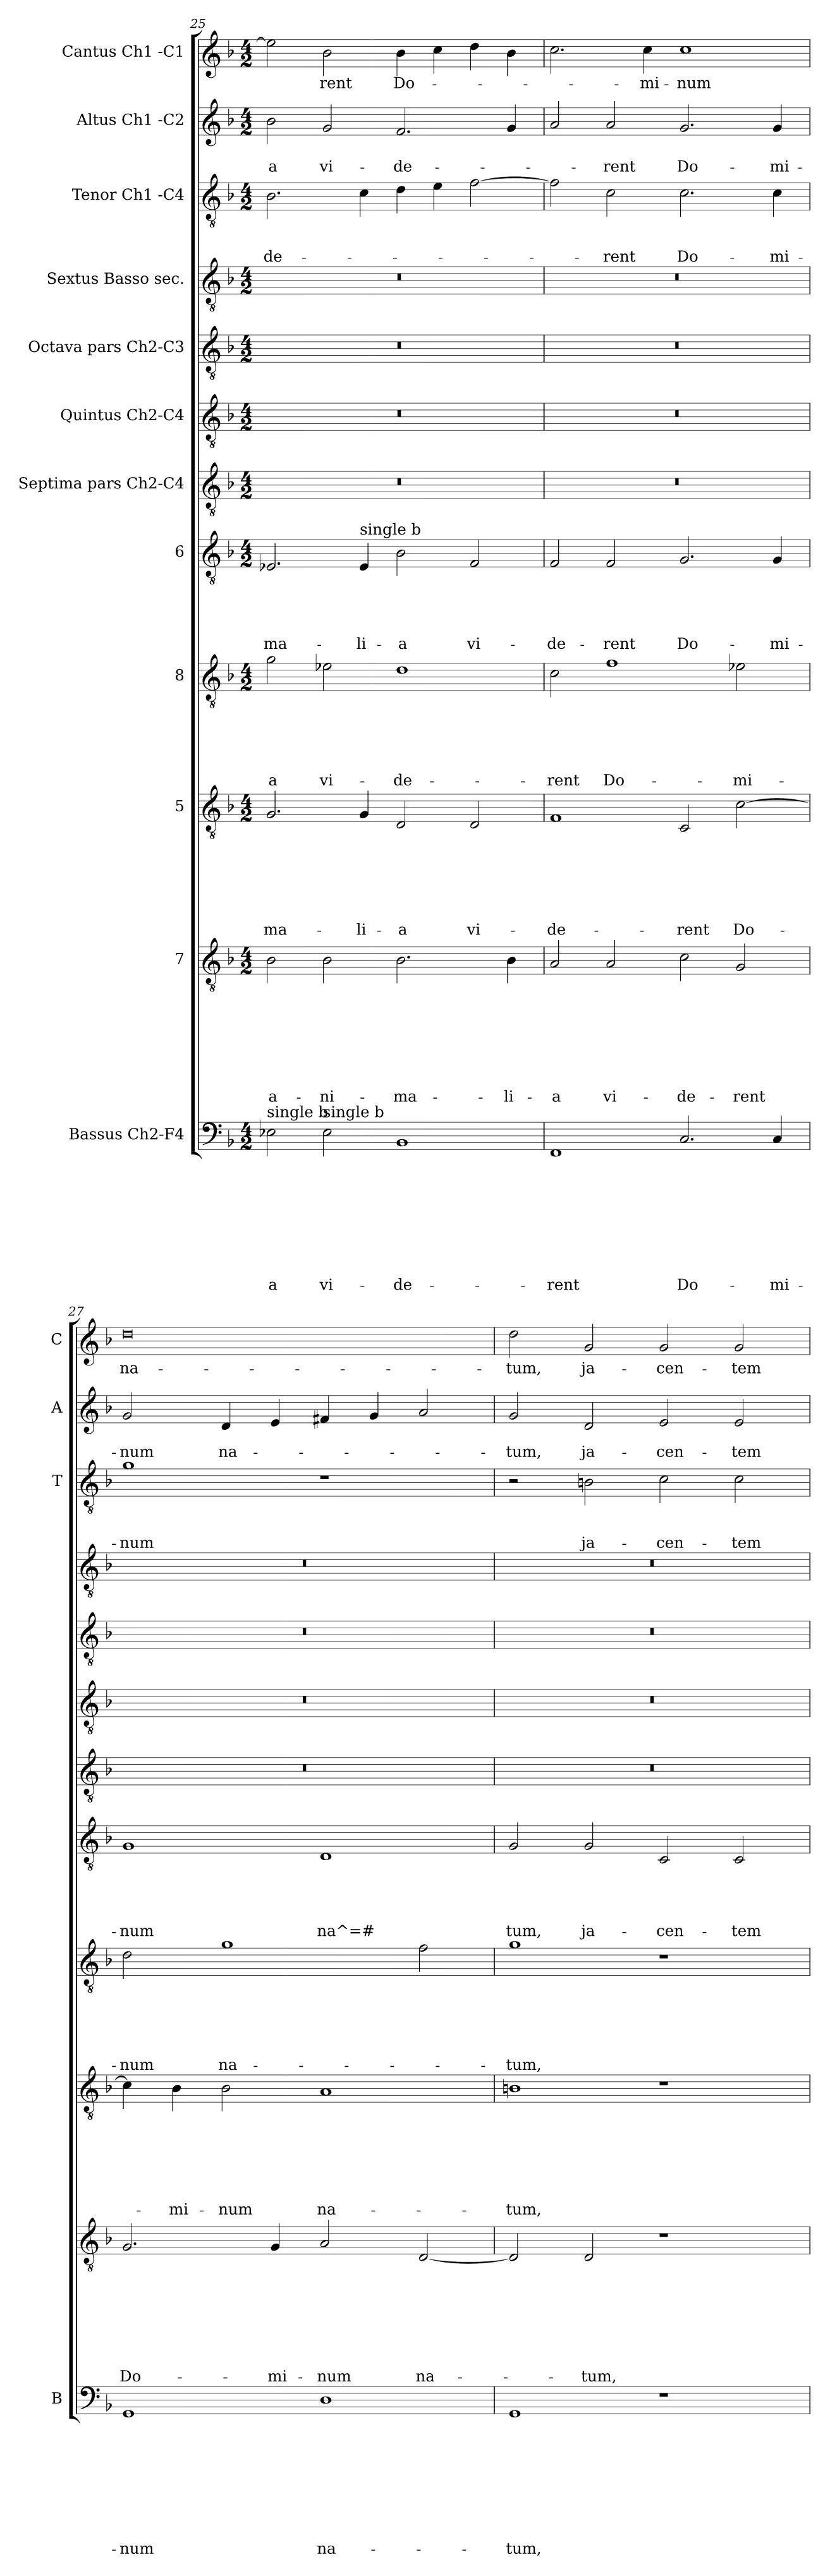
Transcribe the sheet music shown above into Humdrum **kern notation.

**kern	**text	**text	**text	**text	**text	**text	**text	**text	**text	**kern	**text	**text	**text	**text	**text	**text	**text	**text	**kern	**text	**text	**text	**text	**text	**text	**text	**kern	**text	**text	**text	**text	**text	**text	**kern	**text	**text	**text	**text	**text	**kern	**kern	**kern	**kern	**kern	**text	**text	**text	**kern	**text	**text	**kern	**text
*part12	*part12	*part12	*part12	*part12	*part12	*part12	*part12	*part12	*part12	*part11	*part11	*part11	*part11	*part11	*part11	*part11	*part11	*part11	*part10	*part10	*part10	*part10	*part10	*part10	*part10	*part10	*part9	*part9	*part9	*part9	*part9	*part9	*part9	*part8	*part8	*part8	*part8	*part8	*part8	*part7	*part6	*part5	*part4	*part3	*part3	*part3	*part3	*part2	*part2	*part2	*part1	*part1
*staff12	*staff12	*staff12	*staff12	*staff12	*staff12	*staff12	*staff12	*staff12	*staff12	*staff11	*staff11	*staff11	*staff11	*staff11	*staff11	*staff11	*staff11	*staff11	*staff10	*staff10	*staff10	*staff10	*staff10	*staff10	*staff10	*staff10	*staff9	*staff9	*staff9	*staff9	*staff9	*staff9	*staff9	*staff8	*staff8	*staff8	*staff8	*staff8	*staff8	*staff7	*staff6	*staff5	*staff4	*staff3	*staff3	*staff3	*staff3	*staff2	*staff2	*staff2	*staff1	*staff1
*I"Bassus Ch2-F4	*	*	*	*	*	*	*	*	*	*I"7	*	*	*	*	*	*	*	*	*I"5	*	*	*	*	*	*	*	*I"8	*	*	*	*	*	*	*I"6	*	*	*	*	*	*I"Septima pars Ch2-C4	*I"Quintus Ch2-C4	*I"Octava pars Ch2-C3	*I"Sextus Basso sec.	*I"Tenor Ch1 -C4	*	*	*	*I"Altus Ch1 -C2	*	*	*I"Cantus Ch1 -C1	*
*I'B	*	*	*	*	*	*	*	*	*	*	*	*	*	*	*	*	*	*	*	*	*	*	*	*	*	*	*	*	*	*	*	*	*	*	*	*	*	*	*	*	*	*	*	*I'T	*	*	*	*I'A	*	*	*I'C	*
*clefF4	*	*	*	*	*	*	*	*	*	*clefGv2	*	*	*	*	*	*	*	*	*clefGv2	*	*	*	*	*	*	*	*clefGv2	*	*	*	*	*	*	*clefGv2	*	*	*	*	*	*clefGv2	*clefGv2	*clefGv2	*clefGv2	*clefGv2	*	*	*	*clefG2	*	*	*clefG2	*
*k[b-]	*	*	*	*	*	*	*	*	*	*k[b-]	*	*	*	*	*	*	*	*	*k[b-]	*	*	*	*	*	*	*	*k[b-]	*	*	*	*	*	*	*k[b-]	*	*	*	*	*	*k[b-]	*k[b-]	*k[b-]	*k[b-]	*k[b-]	*	*	*	*k[b-]	*	*	*k[b-]	*
*F:	*	*	*	*	*	*	*	*	*	*F:	*	*	*	*	*	*	*	*	*F:	*	*	*	*	*	*	*	*F:	*	*	*	*	*	*	*F:	*	*	*	*	*	*F:	*F:	*F:	*F:	*F:	*	*	*	*F:	*	*	*F:	*
*M4/2	*	*	*	*	*	*	*	*	*	*M4/2	*	*	*	*	*	*	*	*	*M4/2	*	*	*	*	*	*	*	*M4/2	*	*	*	*	*	*	*M4/2	*	*	*	*	*	*M4/2	*M4/2	*M4/2	*M4/2	*M4/2	*	*	*	*M4/2	*	*	*M4/2	*
=25	=25	=25	=25	=25	=25	=25	=25	=25	=25	=25	=25	=25	=25	=25	=25	=25	=25	=25	=25	=25	=25	=25	=25	=25	=25	=25	=25	=25	=25	=25	=25	=25	=25	=25	=25	=25	=25	=25	=25	=25	=25	=25	=25	=25	=25	=25	=25	=25	=25	=25	=25	=25
!LO:TX:a:t=single b	!	!	!	!	!	!	!	!	!	!	!	!	!	!	!	!	!	!	!	!	!	!	!	!	!	!	!	!	!	!	!	!	!	!	!	!	!	!	!	!	!	!	!	!	!	!	!	!	!	!	!	!
!	!	!	!	!	!	!	!	!	!LO:LY:b	!	!	!	!	!	!	!	!	!LO:LY:b	!	!	!	!	!	!	!	!LO:LY:b	!	!	!	!	!	!	!LO:LY:b	!	!	!	!	!	!LO:LY:b:rj	!	!	!	!	!	!	!	!LO:LY:b	!	!	!LO:LY:b	!	!
2E-\	.	.	.	.	.	.	.	.	-a	2B-\	.	.	.	.	.	.	.	a-	2.G/	.	.	.	.	.	.	-ma-	2g\	.	.	.	.	.	-a	2.E-X/	.	.	.	.	-ma-	0r	0r	0r	0r	2.B-\	.	.	-de-	2b-\	.	-a	2ee-\]	.
!LO:TX:a:t=single b	!	!	!	!	!	!	!	!	!	!	!	!	!	!	!	!	!	!	!	!	!	!	!	!	!	!	!	!	!	!	!	!	!	!	!	!	!	!	!	!	!	!	!	!	!	!	!	!	!	!	!	!
!	!	!	!	!	!	!	!	!	!LO:LY:b	!	!	!	!	!	!	!	!	!LO:LY:b	!	!	!	!	!	!	!	!	!	!	!	!	!	!	!LO:LY:b	!	!	!	!	!	!	!	!	!	!	!	!	!	!	!	!	!LO:LY:b	!	!LO:LY:b:rj
2E-\	.	.	.	.	.	.	.	.	vi-	2B-\	.	.	.	.	.	.	.	-ni-	.	.	.	.	.	.	.	.	2e-X\	.	.	.	.	.	vi-	.	.	.	.	.	.	.	.	.	.	.	.	.	.	2g/	.	vi-	2b-\	-rent
!	!	!	!	!	!	!	!	!	!	!	!	!	!	!	!	!	!	!	!	!	!	!	!	!	!	!	!	!	!	!	!	!	!	!LO:TX:a:t=single b	!	!	!	!	!	!	!	!	!	!	!	!	!	!	!	!	!	!
!	!	!	!	!	!	!	!	!	!	!	!	!	!	!	!	!	!	!	!	!	!	!	!	!	!	!LO:LY:b	!	!	!	!	!	!	!	!	!	!	!	!	!LO:LY:b:rj	!	!	!	!	!	!	!	!	!	!	!	!	!
.	.	.	.	.	.	.	.	.	.	.	.	.	.	.	.	.	.	.	4G/	.	.	.	.	.	.	-li-	.	.	.	.	.	.	.	4E-/	.	.	.	.	-li-	.	.	.	.	4c\	.	.	.	.	.	.	.	.
!	!	!	!	!	!	!	!	!	!LO:LY:b	!	!	!	!	!	!	!	!	!LO:LY:b	!	!	!	!	!	!	!	!LO:LY:b	!	!	!	!	!	!	!LO:LY:b	!	!	!	!	!	!LO:LY:b:rj	!	!	!	!	!	!	!	!	!	!	!LO:LY:b	!	!LO:LY:b:rj
1BB-	.	.	.	.	.	.	.	.	-de-	2.B-\	.	.	.	.	.	.	.	-ma-	2D/	.	.	.	.	.	.	-a	1d	.	.	.	.	.	-de-	2B-\	.	.	.	.	-a	.	.	.	.	4d\	.	.	.	2.f/	.	-de-	4b-\	Do-
.	.	.	.	.	.	.	.	.	.	.	.	.	.	.	.	.	.	.	.	.	.	.	.	.	.	.	.	.	.	.	.	.	.	.	.	.	.	.	.	.	.	.	.	4e\	.	.	.	.	.	.	4cc\	.
!	!	!	!	!	!	!	!	!	!	!	!	!	!	!	!	!	!	!	!	!	!	!	!	!	!	!LO:LY:b	!	!	!	!	!	!	!	!	!	!	!	!	!LO:LY:b:rj	!	!	!	!	!	!	!	!	!	!	!	!	!
.	.	.	.	.	.	.	.	.	.	.	.	.	.	.	.	.	.	.	2D/	.	.	.	.	.	.	vi-	.	.	.	.	.	.	.	2F/	.	.	.	.	vi-	.	.	.	.	[>2f\	.	.	.	.	.	.	4dd\	.
!	!	!	!	!	!	!	!	!	!	!	!	!	!	!	!	!	!	!LO:LY:b	!	!	!	!	!	!	!	!	!	!	!	!	!	!	!	!	!	!	!	!	!	!	!	!	!	!	!	!	!	!	!	!	!	!
.	.	.	.	.	.	.	.	.	.	4B-\	.	.	.	.	.	.	.	-li-	.	.	.	.	.	.	.	.	.	.	.	.	.	.	.	.	.	.	.	.	.	.	.	.	.	.	.	.	.	4g/	.	.	4b-\	.
=26	=26	=26	=26	=26	=26	=26	=26	=26	=26	=26	=26	=26	=26	=26	=26	=26	=26	=26	=26	=26	=26	=26	=26	=26	=26	=26	=26	=26	=26	=26	=26	=26	=26	=26	=26	=26	=26	=26	=26	=26	=26	=26	=26	=26	=26	=26	=26	=26	=26	=26	=26	=26
!	!	!	!	!	!	!	!	!	!LO:LY:b	!	!	!	!	!	!	!	!	!LO:LY:b	!	!	!	!	!	!	!	!LO:LY:b	!	!	!	!	!	!	!LO:LY:b	!	!	!	!	!	!LO:LY:b:rj	!	!	!	!	!	!	!	!	!	!	!	!	!
1FF	.	.	.	.	.	.	.	.	-rent	2A/	.	.	.	.	.	.	.	-a	1F	.	.	.	.	.	.	-de-	2c\	.	.	.	.	.	-rent	2F/	.	.	.	.	-de-	0r	0r	0r	0r	2f\]	.	.	.	2a/	.	.	2.cc\	.
!	!	!	!	!	!	!	!	!	!	!	!	!	!	!	!	!	!	!LO:LY:b	!	!	!	!	!	!	!	!	!	!	!	!	!	!	!LO:LY:b	!	!	!	!	!	!LO:LY:b:rj	!	!	!	!	!	!	!	!LO:LY:b	!	!	!LO:LY:b	!	!
.	.	.	.	.	.	.	.	.	.	2A/	.	.	.	.	.	.	.	vi-	.	.	.	.	.	.	.	.	1f	.	.	.	.	.	Do-	2F/	.	.	.	.	-rent	.	.	.	.	2c\	.	.	-rent	2a/	.	-rent	.	.
!	!	!	!	!	!	!	!	!	!	!	!	!	!	!	!	!	!	!	!	!	!	!	!	!	!	!	!	!	!	!	!	!	!	!	!	!	!	!	!	!	!	!	!	!	!	!	!	!	!	!	!	!LO:LY:b:rj
.	.	.	.	.	.	.	.	.	.	.	.	.	.	.	.	.	.	.	.	.	.	.	.	.	.	.	.	.	.	.	.	.	.	.	.	.	.	.	.	.	.	.	.	.	.	.	.	.	.	.	4cc\	-mi-
!	!	!	!	!	!	!	!	!	!LO:LY:b	!	!	!	!	!	!	!	!	!LO:LY:b	!	!	!	!	!	!	!	!LO:LY:b	!	!	!	!	!	!	!	!	!	!	!	!	!LO:LY:b:rj	!	!	!	!	!	!	!	!LO:LY:b	!	!	!LO:LY:b	!	!LO:LY:b:rj
2.C/	.	.	.	.	.	.	.	.	Do-	2c\	.	.	.	.	.	.	.	-de-	2C/	.	.	.	.	.	.	-rent	.	.	.	.	.	.	.	2.G/	.	.	.	.	Do-	.	.	.	.	2.c\	.	.	Do-	2.g/	.	Do-	1cc	-num
!	!	!	!	!	!	!	!	!	!	!	!	!	!	!	!	!	!	!LO:LY:b	!	!	!	!	!	!	!	!LO:LY:b	!	!	!	!	!	!	!LO:LY:b	!	!	!	!	!	!	!	!	!	!	!	!	!	!	!	!	!	!	!
.	.	.	.	.	.	.	.	.	.	2G/	.	.	.	.	.	.	.	-rent	[>2c\	.	.	.	.	.	.	Do-	2e-X\	.	.	.	.	.	-mi-	.	.	.	.	.	.	.	.	.	.	.	.	.	.	.	.	.	.	.
!	!	!	!	!	!	!	!	!	!LO:LY:b	!	!	!	!	!	!	!	!	!	!	!	!	!	!	!	!	!	!	!	!	!	!	!	!	!	!	!	!	!	!LO:LY:b:rj	!	!	!	!	!	!	!	!LO:LY:b	!	!	!LO:LY:b	!	!
4C/	.	.	.	.	.	.	.	.	-mi-	.	.	.	.	.	.	.	.	.	.	.	.	.	.	.	.	.	.	.	.	.	.	.	.	4G/	.	.	.	.	-mi-	.	.	.	.	4c\	.	.	-mi-	4g/	.	-mi-	.	.
=27	=27	=27	=27	=27	=27	=27	=27	=27	=27	=27	=27	=27	=27	=27	=27	=27	=27	=27	=27	=27	=27	=27	=27	=27	=27	=27	=27	=27	=27	=27	=27	=27	=27	=27	=27	=27	=27	=27	=27	=27	=27	=27	=27	=27	=27	=27	=27	=27	=27	=27	=27	=27
!	!	!	!	!	!	!	!	!	!LO:LY:b	!	!	!	!	!	!	!	!	!LO:LY:b	!	!	!	!	!	!	!	!	!	!	!	!	!	!	!LO:LY:b	!	!	!	!	!	!LO:LY:b:rj	!	!	!	!	!	!	!	!LO:LY:b	!	!	!LO:LY:b	!	!LO:LY:b:rj
1GG	.	.	.	.	.	.	.	.	-num	2.G/	.	.	.	.	.	.	.	Do-	4c\]	.	.	.	.	.	.	.	2d\	.	.	.	.	.	-num	1G	.	.	.	.	-num	0r	0r	0r	0r	1g	.	.	-num	2g/	.	-num	0dd	na-
!	!	!	!	!	!	!	!	!	!	!	!	!	!	!	!	!	!	!	!	!	!	!	!	!	!	!LO:LY:b	!	!	!	!	!	!	!	!	!	!	!	!	!	!	!	!	!	!	!	!	!	!	!	!	!	!
.	.	.	.	.	.	.	.	.	.	.	.	.	.	.	.	.	.	.	4B-\	.	.	.	.	.	.	-mi-	.	.	.	.	.	.	.	.	.	.	.	.	.	.	.	.	.	.	.	.	.	.	.	.	.	.
!	!	!	!	!	!	!	!	!	!	!	!	!	!	!	!	!	!	!	!	!	!	!	!	!	!	!LO:LY:b	!	!	!	!	!	!	!LO:LY:b	!	!	!	!	!	!	!	!	!	!	!	!	!	!	!	!	!LO:LY:b	!	!
.	.	.	.	.	.	.	.	.	.	.	.	.	.	.	.	.	.	.	2B-\	.	.	.	.	.	.	-num	1g	.	.	.	.	.	na-	.	.	.	.	.	.	.	.	.	.	.	.	.	.	4d/	.	na-	.	.
!	!	!	!	!	!	!	!	!	!	!	!	!	!	!	!	!	!	!LO:LY:b	!	!	!	!	!	!	!	!	!	!	!	!	!	!	!	!	!	!	!	!	!	!	!	!	!	!	!	!	!	!	!	!	!	!
.	.	.	.	.	.	.	.	.	.	4G/	.	.	.	.	.	.	.	-mi-	.	.	.	.	.	.	.	.	.	.	.	.	.	.	.	.	.	.	.	.	.	.	.	.	.	.	.	.	.	4e/	.	.	.	.
!	!	!	!	!	!	!	!	!	!LO:LY:b	!	!	!	!	!	!	!	!	!LO:LY:b	!	!	!	!	!	!	!	!LO:LY:b	!	!	!	!	!	!	!	!	!	!	!	!	!LO:LY:b:rj	!	!	!	!	!	!	!	!	!	!	!	!	!
1D	.	.	.	.	.	.	.	.	na-	2A/	.	.	.	.	.	.	.	-num	1A	.	.	.	.	.	.	na-	.	.	.	.	.	.	.	1D	.	.	.	.	na^=#	.	.	.	.	1r	.	.	.	4f#X/	.	.	.	.
.	.	.	.	.	.	.	.	.	.	.	.	.	.	.	.	.	.	.	.	.	.	.	.	.	.	.	.	.	.	.	.	.	.	.	.	.	.	.	.	.	.	.	.	.	.	.	.	4g/	.	.	.	.
!	!	!	!	!	!	!	!	!	!	!	!	!	!	!	!	!	!	!LO:LY:b	!	!	!	!	!	!	!	!	!	!	!	!	!	!	!	!	!	!	!	!	!	!	!	!	!	!	!	!	!	!	!	!	!	!
.	.	.	.	.	.	.	.	.	.	[<2D/	.	.	.	.	.	.	.	na-	.	.	.	.	.	.	.	.	2f\	.	.	.	.	.	.	.	.	.	.	.	.	.	.	.	.	.	.	.	.	2a/	.	.	.	.
!!LO:PB:g=z
=28	=28	=28	=28	=28	=28	=28	=28	=28	=28	=28	=28	=28	=28	=28	=28	=28	=28	=28	=28	=28	=28	=28	=28	=28	=28	=28	=28	=28	=28	=28	=28	=28	=28	=28	=28	=28	=28	=28	=28	=28	=28	=28	=28	=28	=28	=28	=28	=28	=28	=28	=28	=28
!	!	!	!	!	!	!	!	!	!LO:LY:b	!	!	!	!	!	!	!	!	!	!	!	!	!	!	!	!	!LO:LY:b	!	!	!	!	!	!	!LO:LY:b	!	!	!	!	!	!LO:LY:b:rj	!	!	!	!	!	!	!	!	!	!	!LO:LY:b	!	!LO:LY:b:rj
1GG	.	.	.	.	.	.	.	.	-tum,	2D/]	.	.	.	.	.	.	.	.	1Bn	.	.	.	.	.	.	-tum,	1g	.	.	.	.	.	-tum,	2G/	.	.	.	.	tum,	0r	0r	0r	0r	2r	.	.	.	2g/	.	-tum,	2dd\	-tum,
!	!	!	!	!	!	!	!	!	!	!	!	!	!	!	!	!	!	!LO:LY:b	!	!	!	!	!	!	!	!	!	!	!	!	!	!	!	!	!	!	!	!	!LO:LY:b:rj	!	!	!	!	!	!	!	!LO:LY:b	!	!	!LO:LY:b	!	!LO:LY:b:rj
.	.	.	.	.	.	.	.	.	.	2D/	.	.	.	.	.	.	.	-tum,	.	.	.	.	.	.	.	.	.	.	.	.	.	.	.	2G/	.	.	.	.	ja-	.	.	.	.	2Bn\	.	.	ja-	2d/	.	ja-	2g/	ja-
!	!	!	!	!	!	!	!	!	!	!	!	!	!	!	!	!	!	!	!	!	!	!	!	!	!	!	!	!	!	!	!	!	!	!	!	!	!	!	!LO:LY:b:rj	!	!	!	!	!	!	!	!LO:LY:b	!	!	!LO:LY:b	!	!LO:LY:b:rj
1r	.	.	.	.	.	.	.	.	.	1r	.	.	.	.	.	.	.	.	1r	.	.	.	.	.	.	.	1r	.	.	.	.	.	.	2C/	.	.	.	.	-cen-	.	.	.	.	2c\	.	.	-cen-	2e/	.	-cen-	2g/	-cen-
!	!	!	!	!	!	!	!	!	!	!	!	!	!	!	!	!	!	!	!	!	!	!	!	!	!	!	!	!	!	!	!	!	!	!	!	!	!	!	!LO:LY:b:rj	!	!	!	!	!	!	!	!LO:LY:b	!	!	!LO:LY:b	!	!LO:LY:b:rj
.	.	.	.	.	.	.	.	.	.	.	.	.	.	.	.	.	.	.	.	.	.	.	.	.	.	.	.	.	.	.	.	.	.	2C/	.	.	.	.	-tem	.	.	.	.	2c\	.	.	-tem	2e/	.	-tem	2g/	-tem
=	=	=	=	=	=	=	=	=	=	=	=	=	=	=	=	=	=	=	=	=	=	=	=	=	=	=	=	=	=	=	=	=	=	=	=	=	=	=	=	=	=	=	=	=	=	=	=	=	=	=	=	=
*-	*-	*-	*-	*-	*-	*-	*-	*-	*-	*-	*-	*-	*-	*-	*-	*-	*-	*-	*-	*-	*-	*-	*-	*-	*-	*-	*-	*-	*-	*-	*-	*-	*-	*-	*-	*-	*-	*-	*-	*-	*-	*-	*-	*-	*-	*-	*-	*-	*-	*-	*-	*-
